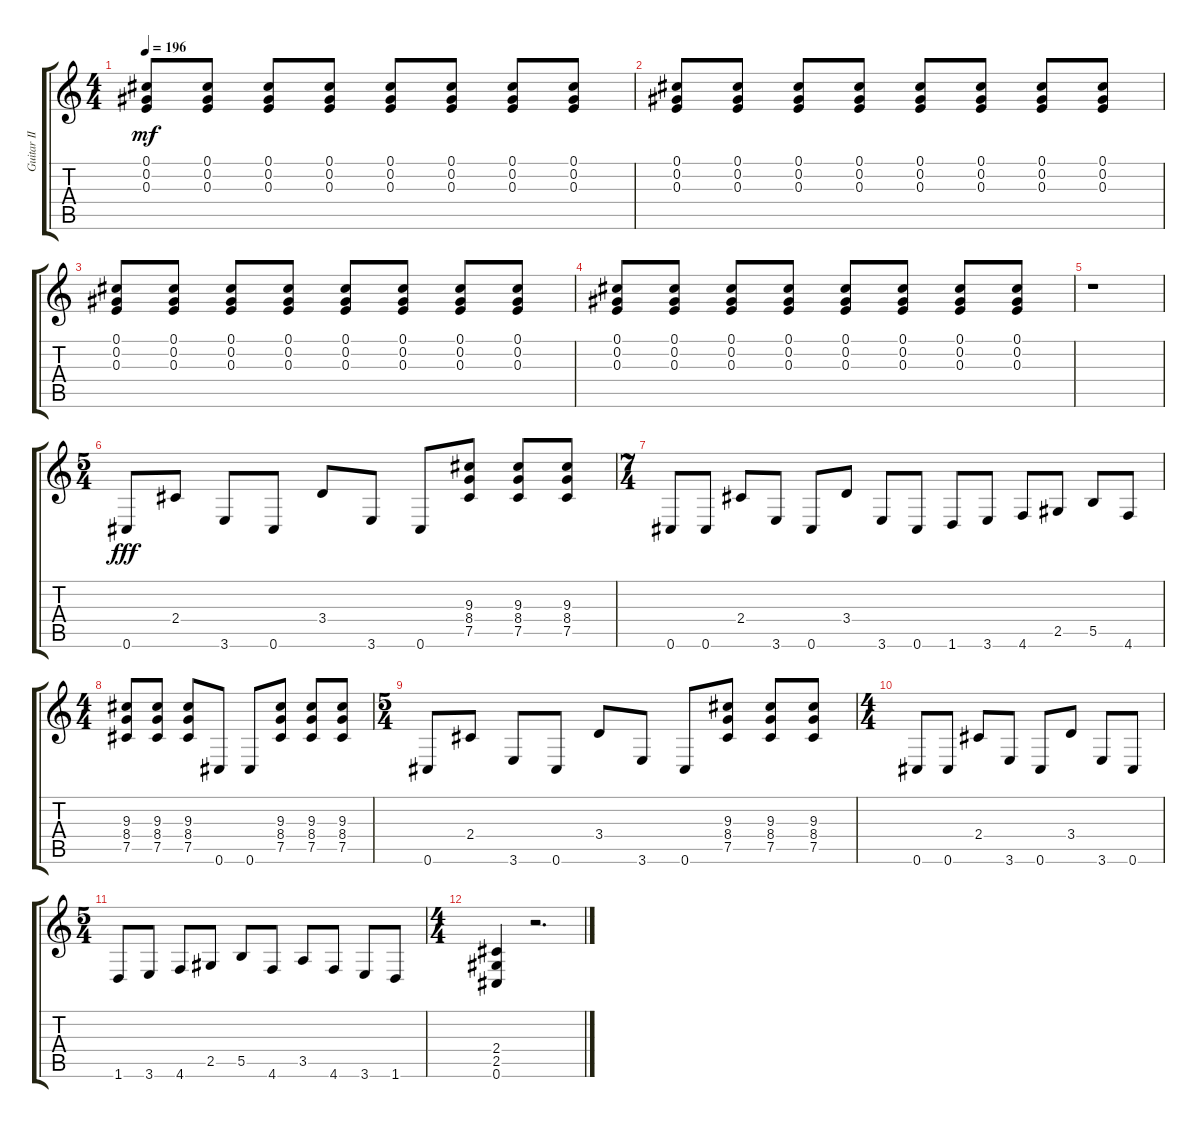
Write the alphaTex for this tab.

\track ("Guitar II" "Guitar II") {instrument distortionguitar}
\staff {score tabs}
\tuning (Db4 Ab3 E3 B2 Gb2 Db2) {hide}
\ts (4 4)
\tempo 196
\clef g2
\ks c
(0.1 0.2 0.3).8{dy mf} (0.1 0.2 0.3).8 (0.1 0.2 0.3).8 (0.1 0.2 0.3).8 (0.1 0.2 0.3).8 (0.1 0.2 0.3).8 (0.1 0.2 0.3).8 (0.1 0.2 0.3).8 |
(0.1 0.2 0.3).8 (0.1 0.2 0.3).8 (0.1 0.2 0.3).8 (0.1 0.2 0.3).8 (0.1 0.2 0.3).8 (0.1 0.2 0.3).8 (0.1 0.2 0.3).8 (0.1 0.2 0.3).8 |
(0.1 0.2 0.3).8 (0.1 0.2 0.3).8 (0.1 0.2 0.3).8 (0.1 0.2 0.3).8 (0.1 0.2 0.3).8 (0.1 0.2 0.3).8 (0.1 0.2 0.3).8 (0.1 0.2 0.3).8 |
(0.1 0.2 0.3).8 (0.1 0.2 0.3).8 (0.1 0.2 0.3).8 (0.1 0.2 0.3).8 (0.1 0.2 0.3).8 (0.1 0.2 0.3).8 (0.1 0.2 0.3).8 (0.1 0.2 0.3).8 |
r.1 |
\ts (5 4)
0.6.8{dy fff} 2.4.8 3.6.8 0.6.8 3.4.8 3.6.8 0.6.8 (9.3 8.4 7.5).8 (9.3 8.4 7.5).8 (9.3 8.4 7.5).8 |
\ts (7 4)
0.6.8 0.6.8 2.4.8 3.6.8 0.6.8 3.4.8 3.6.8 0.6.8 1.6.8 3.6.8 4.6.8 2.5.8 5.5.8 4.6.8 |
\ts (4 4)
(9.3 8.4 7.5).8 (9.3 8.4 7.5).8 (9.3 8.4 7.5).8 0.6.8 0.6.8 (9.3 8.4 7.5).8 (9.3 8.4 7.5).8 (9.3 8.4 7.5).8 |
\ts (5 4)
0.6.8 2.4.8 3.6.8 0.6.8 3.4.8 3.6.8 0.6.8 (9.3 8.4 7.5).8 (9.3 8.4 7.5).8 (9.3 8.4 7.5).8 |
\ts (4 4)
0.6.8 0.6.8 2.4.8 3.6.8 0.6.8 3.4.8 3.6.8 0.6.8 |
\ts (5 4)
1.6.8 3.6.8 4.6.8 2.5.8 5.5.8 4.6.8 3.5.8 4.6.8 3.6.8 1.6.8 |
\ts (4 4)
(2.4 2.5 0.6).4 r.2{d}
